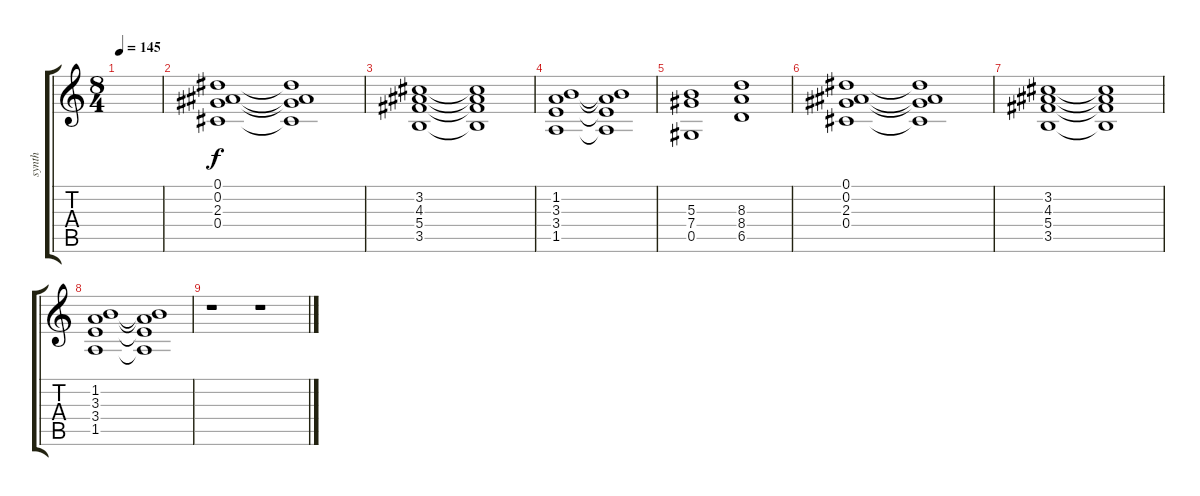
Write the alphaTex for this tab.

\track ("synth" "synth") {instrument synthstrings1}
\staff {score tabs}
\tuning (Eb5 Bb4 Gb4 Db4 Ab3 Eb3) {hide}
\ts (8 4)
\tempo 145
\clef g2
\ks c
|
(0.1 0.2 2.3 0.4).1{volume 10} (0.1{t} 0.2{t} 2.3{t} 0.4{t}).1 |
(3.2 4.3 5.4 3.5).1{volume 10} (3.2{t} 4.3{t} 5.4{t} 3.5{t}).1 |
(1.2 3.3 3.4 1.5).1{volume 10} (1.2{t} 3.3{t} 3.4{t} 1.5{t}).1 |
(5.3 7.4 0.5).1{volume 10} (8.3 8.4 6.5).1 |
(0.1 0.2 2.3 0.4).1{volume 10} (0.1{t} 0.2{t} 2.3{t} 0.4{t}).1 |
(3.2 4.3 5.4 3.5).1{volume 10} (3.2{t} 4.3{t} 5.4{t} 3.5{t}).1 |
(1.2 3.3 3.4 1.5).1{volume 10} (1.2{t} 3.3{t} 3.4{t} 1.5{t}).1 |
r.1{volume 13} r.1
